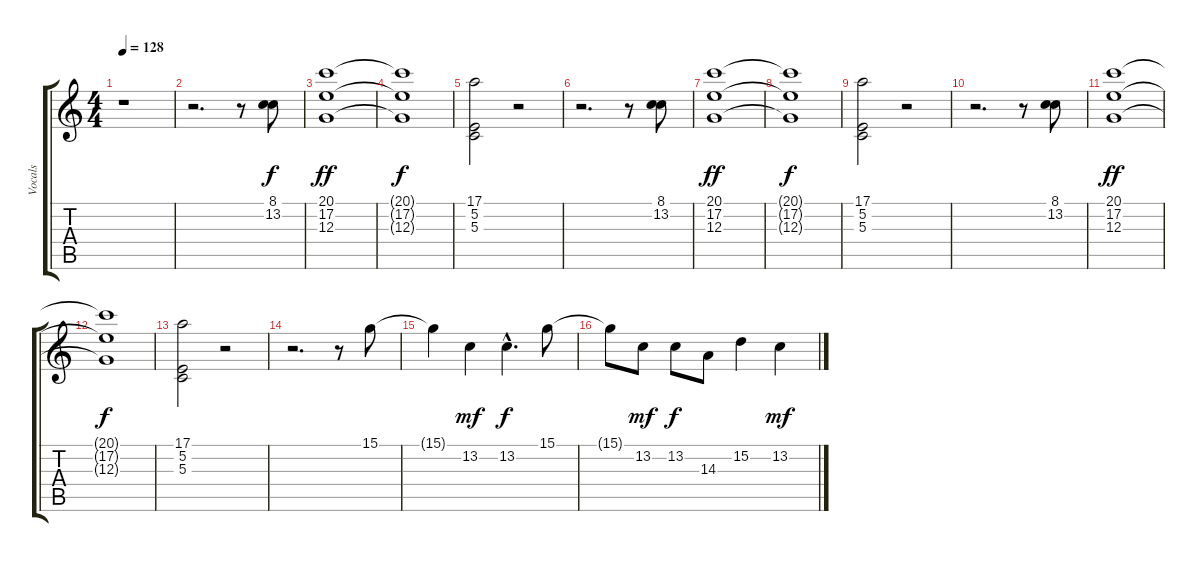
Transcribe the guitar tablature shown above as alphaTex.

\track ("Vocals" "Vocals") {instrument flute}
\staff {score tabs}
\tuning (E4 B3 G3 D3 A2 E2) {hide}
\ts (4 4)
\tempo 128
\clef g2
\ks c
r.1{dy f} |
r.2{d} r.8 (8.1 13.2).8 |
(20.1 17.2 12.3).1{dy ff} |
(20.1{t} 17.2{t} 12.3{t}).1{dy f} |
(17.1 5.2 5.3).2 r.2 |
r.2{d} r.8 (8.1 13.2).8 |
(20.1 17.2 12.3).1{dy ff} |
(20.1{t} 17.2{t} 12.3{t}).1{dy f} |
(17.1 5.2 5.3).2 r.2 |
r.2{d} r.8 (8.1 13.2).8 |
(20.1 17.2 12.3).1{dy ff} |
(20.1{t} 17.2{t} 12.3{t}).1{dy f} |
(17.1 5.2 5.3).2 r.2 |
r.2{d} r.8 15.1.8 |
15.1{t}.4 13.2.4{dy mf} 13.2{hac}.4{d dy f} 15.1.8 |
15.1{t}.8 13.2.8{dy mf} 13.2.8{dy f} 14.3.8 15.2.4 13.2.4{dy mf}
